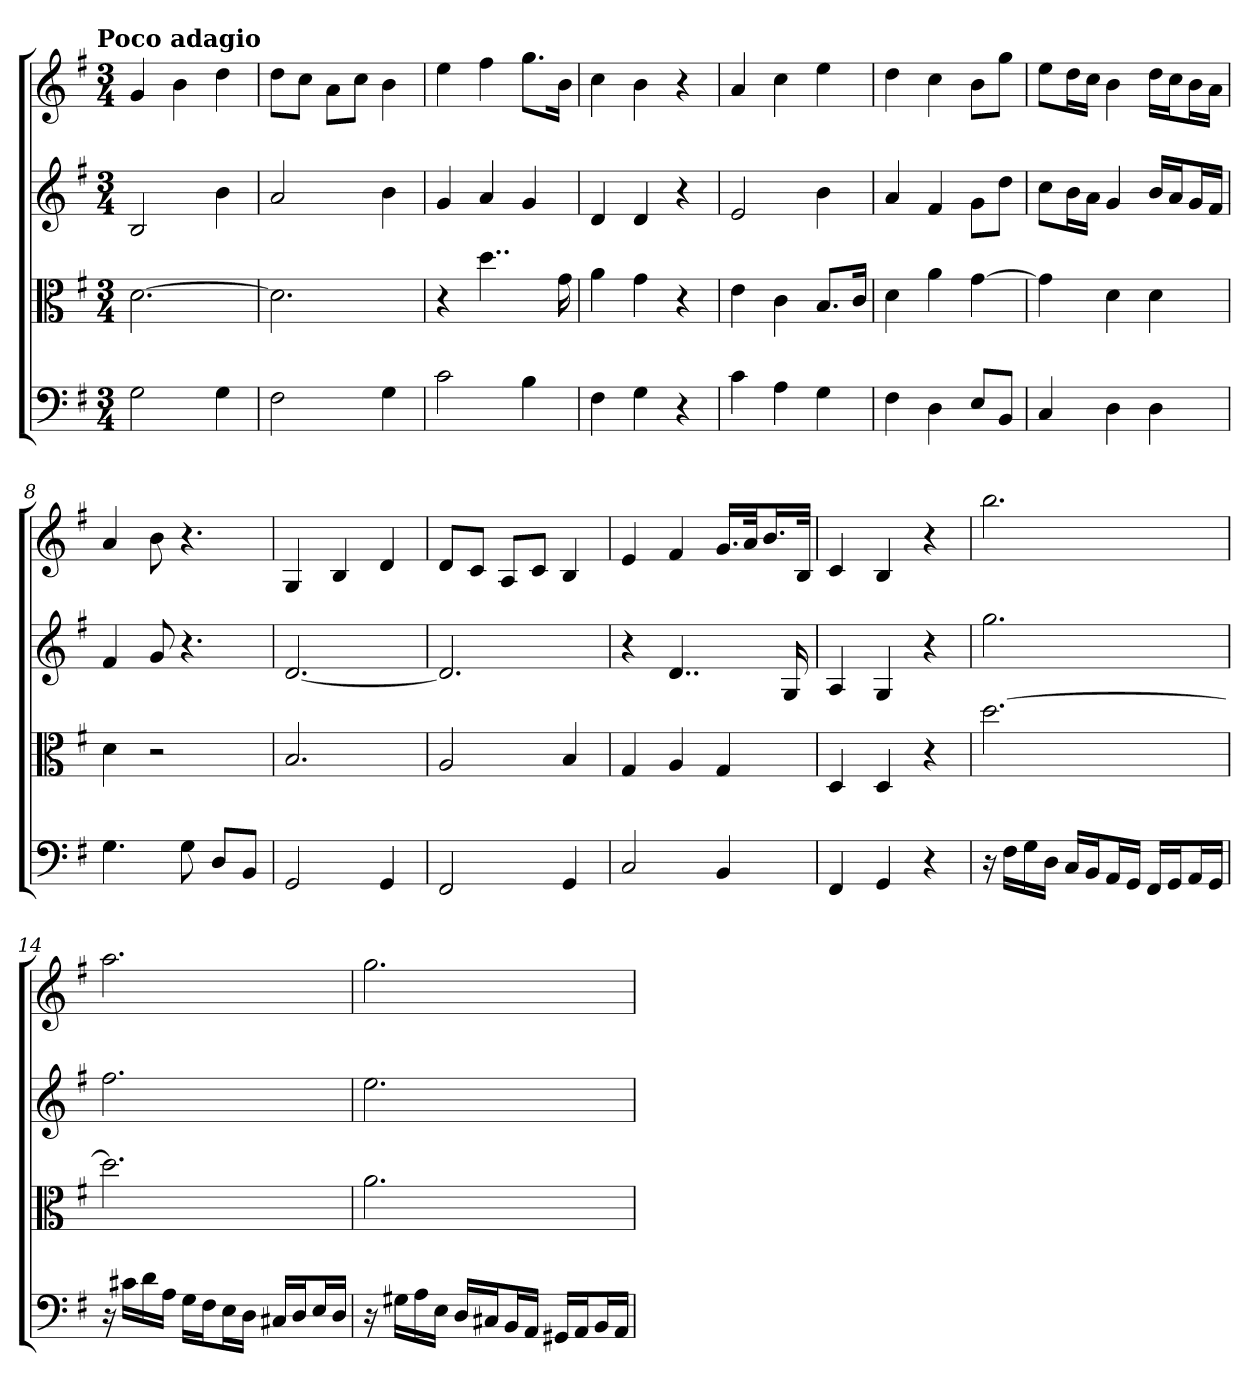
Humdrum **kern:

**kern	**kern	**kern	**kern
*part4	*part3	*part2	*part1
*staff4	*staff3	*staff2	*staff1
*clefF4	*clefC3	*	*
*k[f#]	*k[f#]	*k[f#]	*k[f#]
*G:	*G:	*G:	*G:
!!LO:TX:omd:t=Poco adagio
*M3/4	*M3/4	*M3/4	*M3/4
*MM56	*MM56	*MM56	*MM56
=	=	=	=
2G	[2.d	2B	4g
.	.	.	4b
4G	.	4b	4dd
=2	=2	=2	=2
2F#	2.d]	2a	8ddL
.	.	.	8ccJ
.	.	.	8aL
.	.	.	8ccJ
4G	.	4b	4b
=3	=3	=3	=3
2c	4r	4g	4ee
.	4..dd	4a	4ff#
4B	.	4g	8.ggL
.	16g	.	16bJk
=4	=4	=4	=4
4F#	4a	4d	4cc
4G	4g	4d	4b
4r	4r	4r	4r
=5	=5	=5	=5
4c	4e	2e	4a
4A	4c	.	4cc
4G	8.B/L	4b	4ee
.	16c/Jk	.	.
=6	=6	=6	=6
4F#	4d	4a	4dd
4D	4a	4f#	4cc
8E/L	[4g	8gL	8bL
8BB/J	.	8ddJ	8ggJ
=7	=7	=7	=7
4C	4g]	8ccL	8eeL
.	.	16bL	16ddL
.	.	16aJJ	16ccJJ
4D	4d	4g	4b
4D	4d	16bLL	16ddLL
.	.	16aJ	16ccJ
.	.	16gL	16bL
.	.	16f#JJ	16aJJ
=8	=8	=8	=8
4.G	4d	4f#	4a
.	2r	8g	8b
8G	.	4.r	4.r
8D/L	.	.	.
8BB/J	.	.	.
=9	=9	=9	=9
2GG	2.B	[2.d	4G
.	.	.	4B
4GG	.	.	4d
=10	=10	=10	=10
2FF#	2A	2.d]	8dL
.	.	.	8cJ
.	.	.	8AL
.	.	.	8cJ
4GG	4B	.	4B
=11	=11	=11	=11
2C	4G	4r	4e
.	4A	4..d	4f#
4BB	4G	.	16.gLL
.	.	.	32aJk
.	.	.	16.bL
.	.	16G	.
.	.	.	32BJJk
=12	=12	=12	=12
4FF#	4D	4A	4c
4GG	4D	4G	4B
4r	4r	4r	4r
=13	=13	=13	=13
16r	[2.dd	2.gg	2.bb
16F#\LL	.	.	.
16G\	.	.	.
16D\JJ	.	.	.
16C/LL	.	.	.
16BB/J	.	.	.
16AA/L	.	.	.
16GG/JJ	.	.	.
16FF#/LL	.	.	.
16GG/J	.	.	.
16AA/L	.	.	.
16GG/JJ	.	.	.
=14	=14	=14	=14
16r	2.dd]	2.ff#	2.aa
16c#X\LL	.	.	.
16d\	.	.	.
16A\JJ	.	.	.
16G\LL	.	.	.
16F#\J	.	.	.
16E\L	.	.	.
16D\JJ	.	.	.
16C#X/LL	.	.	.
16D/J	.	.	.
16E/L	.	.	.
16D/JJ	.	.	.
=15	=15	=15	=15
16r	2.a	2.ee	2.gg
16G#X\LL	.	.	.
16A\	.	.	.
16E\JJ	.	.	.
16D/LL	.	.	.
16C#X/J	.	.	.
16BB/L	.	.	.
16AA/JJ	.	.	.
16GG#X/LL	.	.	.
16AA/J	.	.	.
16BB/L	.	.	.
16AA/JJ	.	.	.
=	=	=	=
*-	*-	*-	*-
